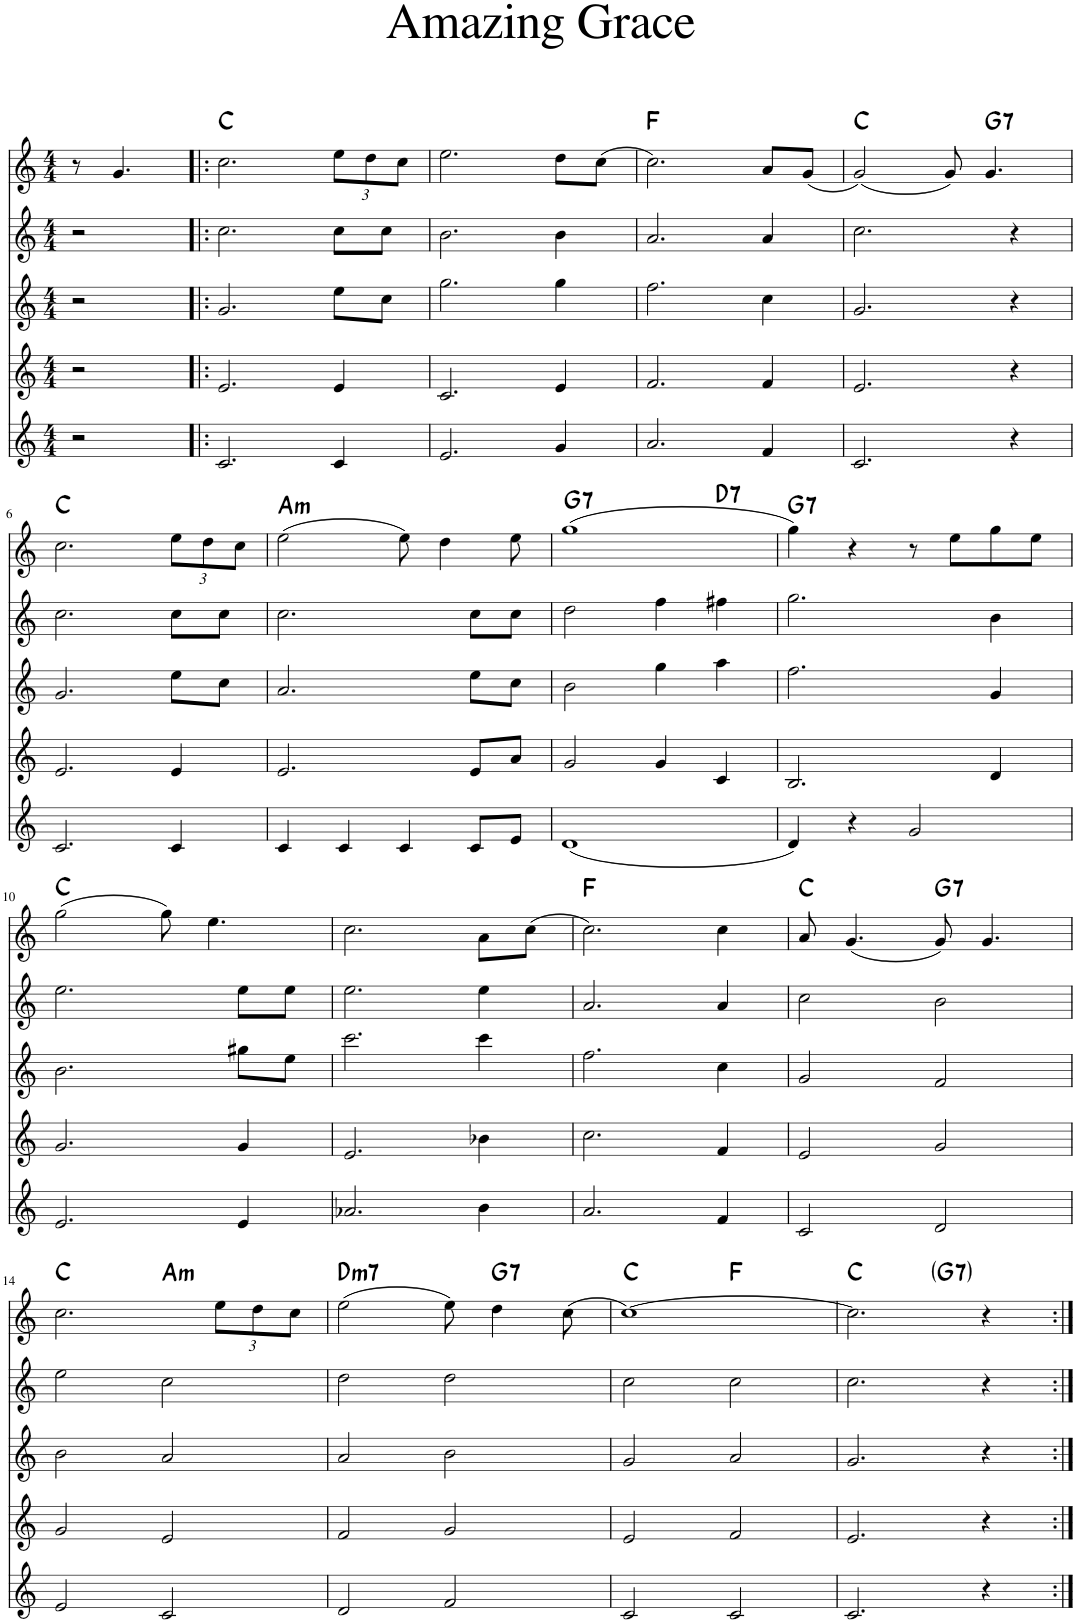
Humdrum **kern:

**kern	**kern	**kern	**kern	**kern	**harte
*part5	*part4	*part3	*part2	*part1	*part1
*staff5	*staff4	*staff3	*staff2	*staff1	*
*I"Ääni	*I"Ääni	*I"Ääni	*I"Ääni	*I"Piano	*
*	*	*	*	*I'Pno	*
*clefG2	*clefG2	*clefG2	*clefG2	*clefG2	*
*k[]	*k[]	*k[]	*k[]	*k[]	*
*M4/4	*M4/4	*M4/4	*M4/4	*M4/4	*
=1	=1	=1	=1	=1	=1
2r	2r	2r	2r	8r	.
.	.	.	.	4.g/	.
=2!|:	=2!|:	=2!|:	=2!|:	=2!|:	=2!|:
2.c/	2.e/	2.g/	2.cc\	2.cc\	C:maj
*	*	*	*	*Xbrackettup	*
4c/	4e/	8ee\L	8cc\L	12ee\L	.
.	.	.	.	12dd\	.
.	.	8cc\J	8cc\J	.	.
.	.	.	.	12cc\J	.
=3	=3	=3	=3	=3	=3
2.e/	2.c/	2.gg\	2.b\	2.ee\	.
4g/	4e/	4gg\	4b\	8dd\L	.
.	.	.	.	(8cc\J	.
=4	=4	=4	=4	=4	=4
2.a/	2.f/	2.ff\	2.a/	2.cc\)	F:maj
4f/	4f/	4cc\	4a/	8a/L	.
.	.	.	.	(8g/J	.
=5	=5	=5	=5	=5	=5
2.c/	2.e/	2.g/	2.cc\	(2g/)	C:maj
.	.	.	.	8g/)	.
!	!	!	!	!	!LO:H:kt=7
.	.	.	.	4.g/	G:7
4r	4r	4r	4r	.	.
!!LO:LB:g=z
=6	=6	=6	=6	=6	=6
2.c/	2.e/	2.g/	2.cc\	2.cc\	C:maj
4c/	4e/	8ee\L	8cc\L	12ee\L	.
.	.	.	.	12dd\	.
.	.	8cc\J	8cc\J	.	.
.	.	.	.	12cc\J	.
=7	=7	=7	=7	=7	=7
!	!	!	!	!	!LO:H:kt=m
4c/	2.e/	2.a/	2.cc\	(2ee\	A:min
4c/	.	.	.	.	.
4c/	.	.	.	8ee\)	.
.	.	.	.	4dd\	.
8c/L	8e/L	8ee\L	8cc\L	.	.
8e/J	8a/J	8cc\J	8cc\J	8ee\	.
=8	=8	=8	=8	=8	=8
!	!	!	!	!	!LO:H:kt=7
*	*	*	*	*^	*
(1d	2g/	2b\	2dd\	(1gg	2.ryy	G:7
.	4g/	4gg\	4ff\	.	.	.
!	!	!	!	!	!	!LO:H:kt=7
.	4c/	4aa\	4ff#X\	.	4ryy	D:7
=9	=9	=9	=9	=9	=9	=9
!	!	!	!	!	!	!LO:H:kt=7
*	*	*	*	*v	*v	*
4d/)	2.B/	2.ff\	2.gg\	4gg\)	G:7
4r	.	.	.	4r	.
2g/	.	.	.	8r	.
.	.	.	.	8ee\L	.
.	4d/	4g/	4b\	8gg\	.
.	.	.	.	8ee\J	.
!!LO:LB:g=z
=10	=10	=10	=10	=10	=10
2.e/	2.g/	2.b\	2.ee\	(2gg\	C:maj
.	.	.	.	8gg\)	.
.	.	.	.	4.ee\	.
4e/	4g/	8gg#X\L	8ee\L	.	.
.	.	8ee\J	8ee\J	.	.
=11	=11	=11	=11	=11	=11
2.a-X/	2.e/	2.ccc\	2.ee\	2.cc\	.
4b\	4b-X\	4ccc\	4ee\	8a\L	.
.	.	.	.	(8cc\J	.
=12	=12	=12	=12	=12	=12
2.a/	2.cc\	2.ff\	2.a/	2.cc\)	F:maj
4f/	4f/	4cc\	4a/	4cc\	.
=13	=13	=13	=13	=13	=13
2c/	2e/	2g/	2cc\	8a/	C:maj
.	.	.	.	(4.g/	.
!	!	!	!	!	!LO:H:kt=7
2d/	2g/	2f/	2b\	8g/)	G:7
.	.	.	.	4.g/	.
!!LO:LB:g=z
=14	=14	=14	=14	=14	=14
*	*	*	*	*^	*
2e/	2g/	2b\	2ee\	2.cc\	2ryy	C:maj
!	!	!	!	!	!	!LO:H:kt=m
2c/	2e/	2a/	2cc\	.	2ryy	A:min
.	.	.	.	12ee\L	.	.
.	.	.	.	12dd\	.	.
.	.	.	.	12cc\J	.	.
=15	=15	=15	=15	=15	=15	=15
!	!	!	!	!	!	!LO:H:kt=m7
*	*	*	*	*v	*v	*
2d/	2f/	2a/	2dd\	(2ee\	D:min7
2f/	2g/	2b\	2dd\	8ee\)	.
!	!	!	!	!	!LO:H:kt=7
.	.	.	.	4dd\	G:7
.	.	.	.	(8cc\	.
=16	=16	=16	=16	=16	=16
*	*	*	*	*^	*
2c/	2e/	2g/	2cc\	[1cc)	2ryy	C:maj
2c/	2f/	2a/	2cc\	.	2ryy	F:maj
=17	=17	=17	=17	=17	=17	=17
2.c/	2.e/	2.g/	2.cc\	2.cc\]	2ryy	C:maj
!	!	!	!	!	!	!LO:H:kt=7
.	.	.	.	.	2ryy	G:7
4r	4r	4r	4r	4r	.	.
*	*	*	*	*v	*v	*
=:|!	=:|!	=:|!	=:|!	=:|!	=:|!
*-	*-	*-	*-	*-	*-
